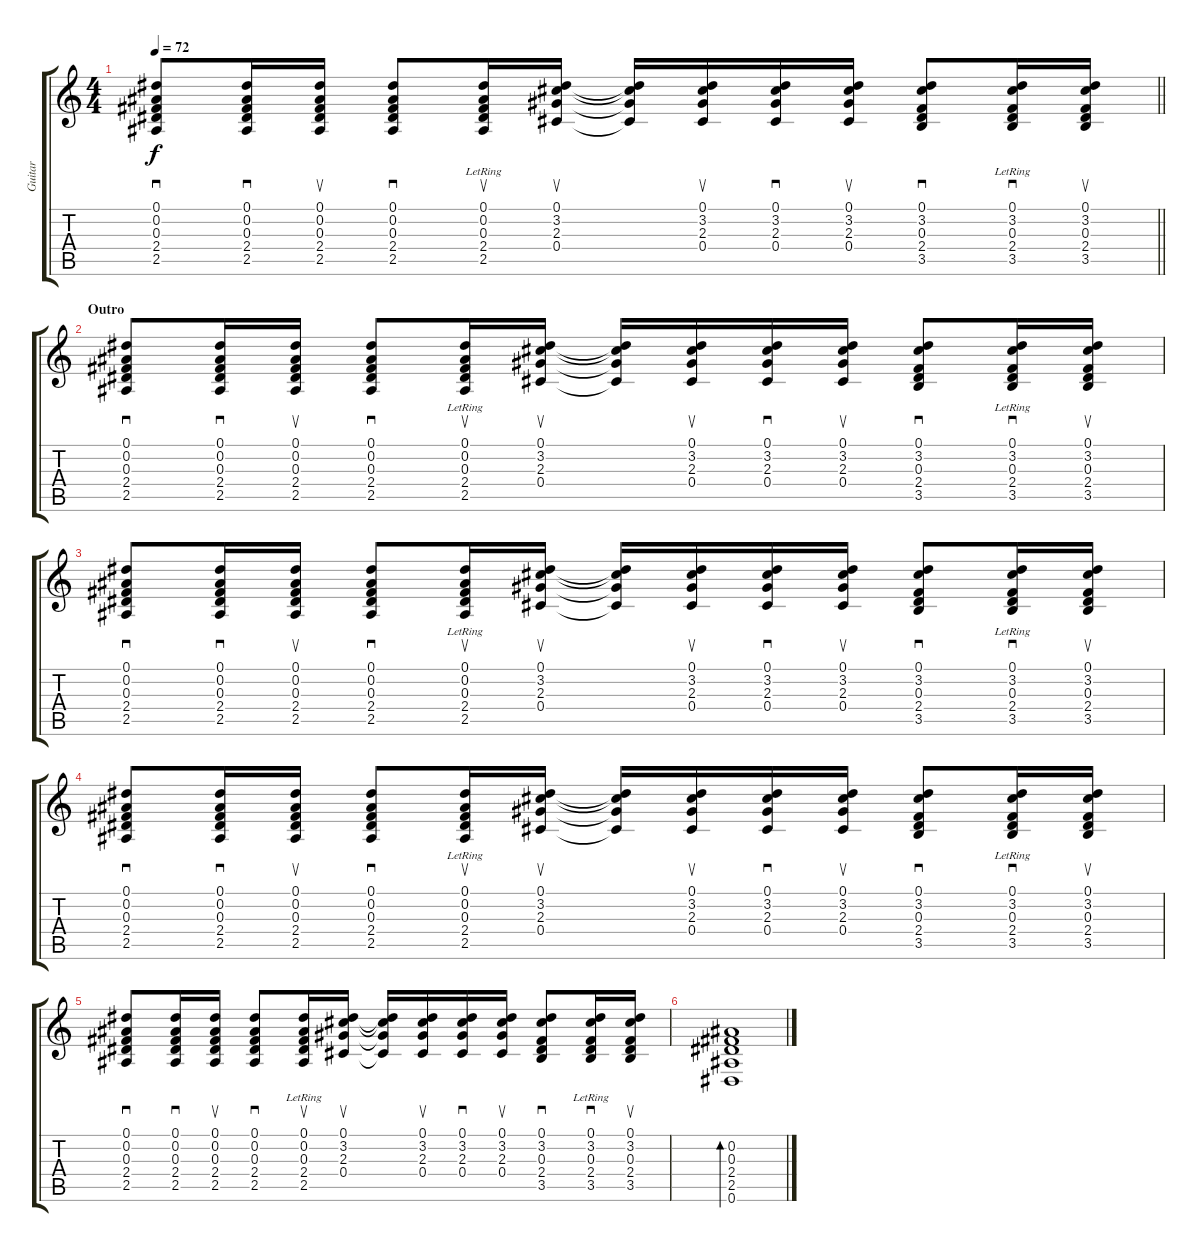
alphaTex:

\track ("Guitar" "Guitar") {instrument acousticguitarsteel}
\staff {score tabs}
\tuning (Eb4 Bb3 Gb3 Db3 Ab2 Eb2) {hide}
\ts (4 4)
\tempo 72
\clef g2
\barLineRight lightlight
\ks c
(0.1 0.2 0.3 2.4 2.5).8{sd dy f} (0.1 0.2 0.3 2.4 2.5).16{sd} (0.1 0.2 0.3 2.4 2.5).16{su} (0.1 0.2 0.3 2.4 2.5).8{sd} (0.1 0.2 0.3 2.4 2.5{lr}).16{su} (0.1 3.2 2.3 0.4).16{su} (0.1{t} 3.2{t} 2.3{t} 0.4{t}).16 (0.1 3.2 2.3 0.4).16{su} (0.1 3.2 2.3 0.4).16{sd} (0.1 3.2 2.3 0.4).16{su} (0.1 3.2 0.3 2.4 3.5).8{sd} (0.1{lr} 3.2 0.3 2.4 3.5).16{sd} (0.1 3.2 0.3 2.4 3.5).16{su} |
\section ("" "Outro")
(0.1 0.2 0.3 2.4 2.5).8{sd} (0.1 0.2 0.3 2.4 2.5).16{sd} (0.1 0.2 0.3 2.4 2.5).16{su} (0.1 0.2 0.3 2.4 2.5).8{sd} (0.1 0.2 0.3 2.4 2.5{lr}).16{su} (0.1 3.2 2.3 0.4).16{su} (0.1{t} 3.2{t} 2.3{t} 0.4{t}).16 (0.1 3.2 2.3 0.4).16{su} (0.1 3.2 2.3 0.4).16{sd} (0.1 3.2 2.3 0.4).16{su} (0.1 3.2 0.3 2.4 3.5).8{sd} (0.1{lr} 3.2 0.3 2.4 3.5).16{sd} (0.1 3.2 0.3 2.4 3.5).16{su} |
(0.1 0.2 0.3 2.4 2.5).8{sd} (0.1 0.2 0.3 2.4 2.5).16{sd} (0.1 0.2 0.3 2.4 2.5).16{su} (0.1 0.2 0.3 2.4 2.5).8{sd} (0.1 0.2 0.3 2.4 2.5{lr}).16{su} (0.1 3.2 2.3 0.4).16{su} (0.1{t} 3.2{t} 2.3{t} 0.4{t}).16 (0.1 3.2 2.3 0.4).16{su} (0.1 3.2 2.3 0.4).16{sd} (0.1 3.2 2.3 0.4).16{su} (0.1 3.2 0.3 2.4 3.5).8{sd} (0.1{lr} 3.2 0.3 2.4 3.5).16{sd} (0.1 3.2 0.3 2.4 3.5).16{su} |
(0.1 0.2 0.3 2.4 2.5).8{sd} (0.1 0.2 0.3 2.4 2.5).16{sd} (0.1 0.2 0.3 2.4 2.5).16{su} (0.1 0.2 0.3 2.4 2.5).8{sd} (0.1 0.2 0.3 2.4 2.5{lr}).16{su} (0.1 3.2 2.3 0.4).16{su} (0.1{t} 3.2{t} 2.3{t} 0.4{t}).16 (0.1 3.2 2.3 0.4).16{su} (0.1 3.2 2.3 0.4).16{sd} (0.1 3.2 2.3 0.4).16{su} (0.1 3.2 0.3 2.4 3.5).8{sd} (0.1{lr} 3.2 0.3 2.4 3.5).16{sd} (0.1 3.2 0.3 2.4 3.5).16{su} |
(0.1 0.2 0.3 2.4 2.5).8{sd} (0.1 0.2 0.3 2.4 2.5).16{sd} (0.1 0.2 0.3 2.4 2.5).16{su} (0.1 0.2 0.3 2.4 2.5).8{sd} (0.1 0.2 0.3 2.4 2.5{lr}).16{su} (0.1 3.2 2.3 0.4).16{su} (0.1{t} 3.2{t} 2.3{t} 0.4{t}).16 (0.1 3.2 2.3 0.4).16{su} (0.1 3.2 2.3 0.4).16{sd} (0.1 3.2 2.3 0.4).16{su} (0.1 3.2 0.3 2.4 3.5).8{sd} (0.1{lr} 3.2 0.3 2.4 3.5).16{sd} (0.1 3.2 0.3 2.4 3.5).16{su} |
(0.2 0.3 2.4 2.5 0.6).1{bd 60}
